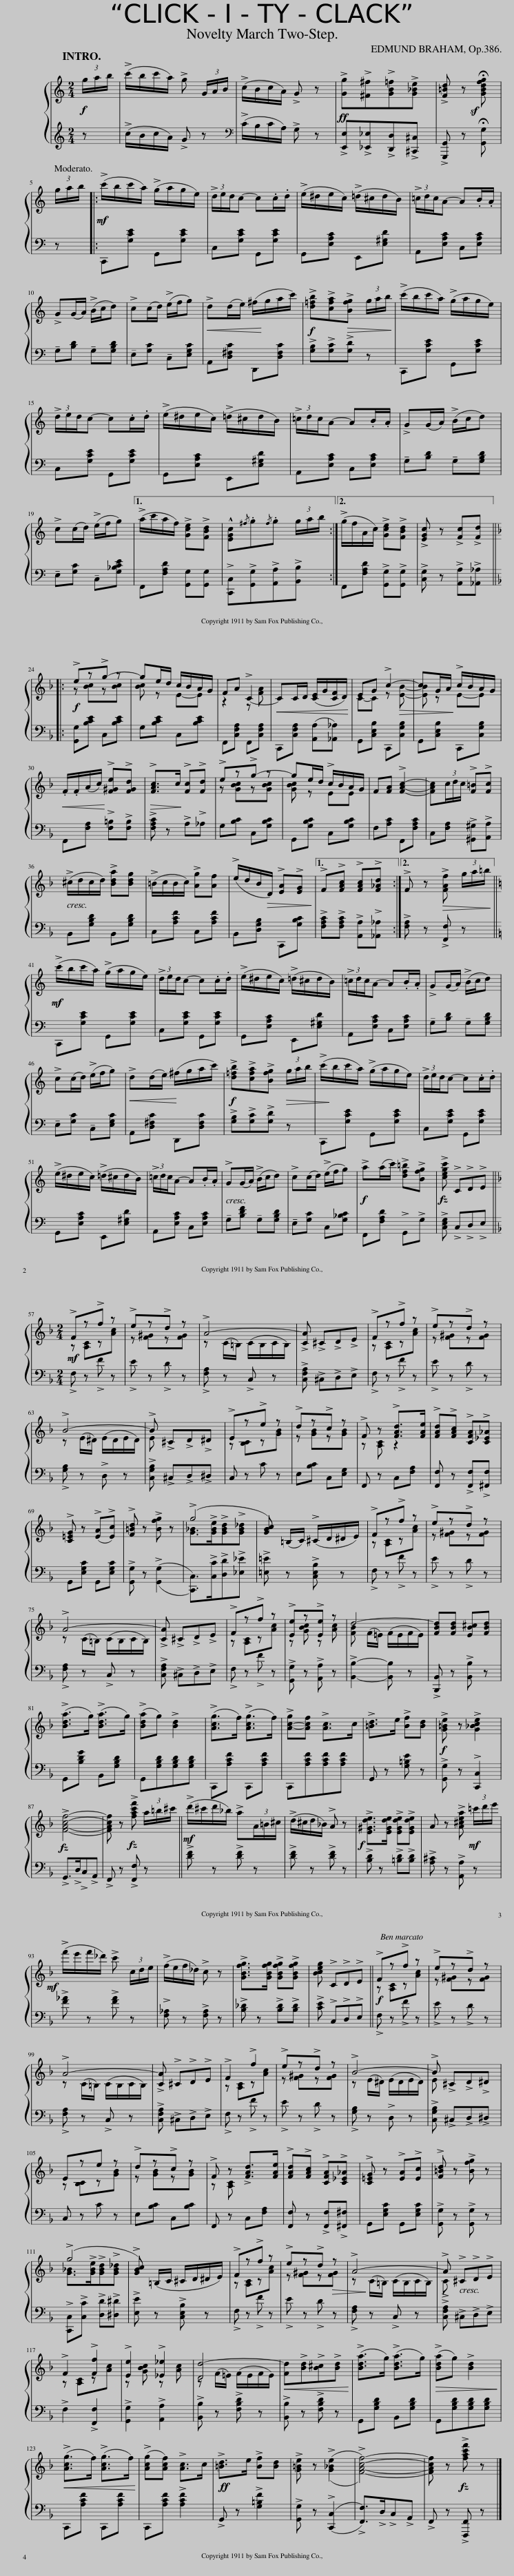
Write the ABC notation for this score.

X:1
%%score { ( 1 3 ) | 2 }
L:1/8
Q:1/4=95
M:2/4
I:linebreak $
K:C
V:1 treble
V:3 treble
V:2 treble
V:1
!f! (3g/a/b/ | (!>!c'/b/c'/a/) !>!g (3G/A/B/ | (!>!c/B/c/A/) !>!G z |!ff! !>![Gg]!>![^F^f]!>![GB=f]!>![G_Be] | !>![F=Bd] z !fermata![GBdfg] |$ %5
 (3g/a/b/ |:!mf! (!>!c'/b/c'/a/) (!>!g/a/g/e/) | (3!>!d/e/d/c- c.c/.d/ | (!>!e/^d/e/c/) (!>!=d/^c/d/B/) | (3!>!=c/d/c/A- A.B/.A/ |$ %10
 !>!G(G/A/) (!>!B/c/d) | !>!c(c/d/) (!>!e/f/g) |!<(! !>!d(d/e/) (^f/!<)!g/a/c'/) |!f! !>![d=fb]!>![cfa]!>(!!>![Bfg] (3g/a/b/!>)! | (!>!c'/b/c'/a/) (!>!g/a/g/e/) |$ %15
 (3!>!d/e/d/c- c.c/.d/ | (!>!e/^d/e/c/) (!>!=d/^c/d/B/) | (3!>!=c/d/c/A- A.B/.A/ | !>!G(G/A/) (!>!B/c/d) |$ !>!c(c/d/) (!>!e/f/g) |1 %20
 (!>!a/c'/a/f/) !>![Gce]!>![FBd] | !^![EGc]{/^f}.g{/f}.g (3g/a/b/ :|2 (!>!g/f/A/c/) !>![Gce]!>![FBd] | !>![EGc] z !>![Fc]!>![Fd] |:$[K:F]!f! !>!ez!>!g- z | %25
 ge/d/ c/B/A/G/ | FA !>!C2- |!<(! CC/D/ ([CE]/G/[CF]/D/)!<)! | EG !>!c2- | cG/A/ !>!c/B/A/G/ |$ %30
!<(! .F/.F/(A/c/)!<)! !>![F^Ge]!>![FGd] |!>(! !>![FAc]>c!>)! !>![Fc]!>![Fd] | !>!ez!>!g- z | ge/d/ !>!c/B/A/G/ | F[FA] !>![FAc]2- | %35
 [FAc](3c/d/c/ !>![F=B]!>![Fc] |$ (!>!^c/d/c/d/) !>![Bda][Bdg] | (!>!=B/c/B/c/) !>![Ag][Af] | (!>!e/d/B/!>(!D/) !>![EA]!>![EG]!>)! |1 !>!F!>![FAc] !>![FAc]!>![F_Ad] :|2 %40
 !>!F z!>(! !>![FAf] (3g/a/=b/!>)! ||$[K:C]!mf! (!>!c'/b/c'/a/) (!>!g/a/g/e/) | (3!>!d/e/d/c- c.c/.d/ | (!>!e/^d/e/c/) (!>!=d/^c/d/B/) | (3!>!=c/d/c/A- A.B/.A/ | %45
 !>!G(G/A/) (!>!B/c/d) |$ !>!c(c/d/) (!>!e/f/g) |!<(! !>!d(d/e/) (^f/!<)!g/a/c'/) |!f! !>![d=fb]!>![cfa]!>![Bfg]!>(! (3g/a/b/ | (!>!c'/!>)!b/c'/a/) (!>!g/a/g/e/) | %50
 (3!>!d/e/d/c- c.c/.d/ |$ (!>!e/^d/e/c/) (!>!=d/^c/d/B/) | (3!>!=c/d/c/A- A.B/.A/ | !>!G(G/A/) (!>!B/c/d) | !>!c(c/d/) (!>!e/f/g) | %55
!f! !>!a(a/c'/) !>![df=b]!>![Bfg] | !>![cegc'] !>!C!>!D!>!E ||$[K:F][M:2/4]!mf! !>!Fz!>!f z | !>!ez!>!d z | !>!A4- | %60
 !>![CA] !>!^C!>!D!>!E | !>!Fz!>!f z | !>!ez!>!d z |$ !>!B4- | !>!B !>!^C!>!D!>!^D | %65
 !>!Ez!>!e z | !>!dz!>!c z | !>!F z !>![FAd]>[FAe] | !>![FAd]!>![FAc] !>![CFA]!>![C_E_A] |$ !>![C=EG] z (!>![EA]!>![Ec]) | %70
 !>![F=Bd] z !>![Bfg] z | (!>!g4 | [GBc]) (=B,/C/) (!>!^C/D/^D/E/) | !>!Fz!>!f z | !>!ez!>!d z |$ %75
 !>!A4- | !>![CA] !>!^C!>!D!>!E | !>!Fz!>!f z | !>![Ee]z!>![Ee] z | d4- | %80
 [FBd][FBd] [EB^c][FBd] |$ (!>![Bda]>g) (!>![Bda]>g) | (!>![Bda]g) !>![Bd]2 | (!>![Acg]>f) (!>![Acg]>f) | !>![A-c-g][Acf] !>![Ac]>c | %85
 !>![=Bd]>e !>![Bf][Bd] |!f! !>![G=Be] z !>![G_Bce]2 |$ !>![FAcf]4- | [FAcf] z !>![fac'f'] (3a/=b/^c'/ ||!mf! (!>!d'/^c'/d'/_b/) !>!a(3A/=B/^c/ | %90
 (!>!d/^c/d/_B/) !>!A z |!f! !>![E^Gde]>[EGde] !>![EGde]!>![EGde] | A z !>![A^cea]!mf! (3=c'/d'/e'/ |$!mf! (!>!f'/e'/f'/_d'/) !>!c' (3c/d/e/ | (!>!f/e/f/_d/) !>!c z | %95
 !>![GBfg]>[GBfg] !>![GBfg]!>![GBfg] | [Bceg] !>!C!>!D!>!E ||!f! !>!Fz!>!f z | !>!ez!>!d z |$ !>!A4- | %100
 !>![CA] !>!^C!>!D!>!E | !>!F2 !>!f2 | !>!ez!>!d z | !>!B4- | !>!B !>!^C!>!D!>!^D |$ %105
 Eze z | !>!dz!>!c z | !>!F z !>![FAd]>[FAe] | !>![FAd]!>![FAc] !>![CFA]!>![C_E_A] | !>![C=EG] z !>![EA]!>![Ec] | %110
 !>![F=Bd] z !>![Bfg] z |$ (!>!g4 | !>![GBc]) (=B,/C/ ^C/D/^D/E/) | !>!Fz!>!f z | !>!ez!>!d!>(! z | %115
 !>!A4-!>)! | !>!A !>!^C!>!D!>!E |$ !>!F2 !>![Ff]2 | !>![Ee]2 !>![_E_e]2 | [Dd-]4 | %120
!<(! [Fd]!>![Bd]!>![B^c]!>![Bd]!<)! | (!>![Bda]>g) (!>![Bda]>g) |!>(! (!>![Bda]g) !>![Bd]2!>)! |$!<(! (!>![Acg]>f) (!>![Acg]>f)!<)! | (!>![Acg][Acf]) !>![Ac]>c | %125
!ff! !>![=Bd]>e !>![Bf][Bd] | !>![G=Be] z ((!>![G_Be]2 | !>![FAcf]4-)) | [FAcf] z !>![fac'f'] z |] %129
V:2
 z | (!>!c/B/c/A/) !>!G z |[K:bass] (!>!C/B,/C/A,/) !>!G, z | !>![E,,E,]!>![_E,,_E,]!>![D,,D,]!>![^C,,^C,] | !>![G,,,G,,] z !fermata![G,,G,] |$ %5
 z |: C,,[G,CE] G,,[G,CE] | C,[G,CE] G,,[G,CE] | G,,[E,A,C] E,,[E,^G,D] | A,,[E,A,C] C,[E,A,C] |$ %10
 !tenuto!G,[B,D] !tenuto!G,[G,B,D] | !tenuto!E,[G,C] !tenuto!C,[E,G,C] | A,,[D,^F,C] D,,[D,F,C] | !>![G,B,]!>![G,C]!>![G,D] z | C,,[G,CE] G,,[G,CE] |$ %15
 C,[G,CE] G,,[G,CE] | G,,[E,A,C] E,,[E,^G,D] | A,,[E,A,C] C,[E,A,C] | !tenuto!G,[B,D] !tenuto!G,[G,B,D] |$ !tenuto!E,[G,C] !tenuto!C,[G,_B,CE] |1 %20
 F,,[F,A,D] [G,,G,][G,,G,] | !>![C,,C,]!>![G,,G,]!>![A,,A,]!>![B,,B,] :|2 F,,[F,A,D] !>![G,,G,]!>![G,,G,] | !>![C,G,] z !>![A,,A,]!>![_A,,_A,] |:$[K:F] [G,,G,][B,CE] C,[B,CE] | %25
 G,[B,CE] C,[B,CE] | F,,[C,F,A,] F,,[C,F,A,] | C,,[C,F,A,] ([A,,A,][_A,,_A,]) | G,,[C,E,B,] C,,[C,G,B,] | G,,[C,E,B,] C,,[C,G,B,] |$ %30
 F,,[F,A,] !>![F,=B,]!>![F,B,] | !>![F,A,C] z !>!A,!>!_A, | G,[B,C] C,[G,B,C] | G,,[G,B,C] C,[G,B,C] | F,[A,C] F,,[F,A,C] | %35
 C,[F,A,] !>![^G,,^G,]!>![A,,A,] |$ B,,[G,B,D] B,,[G,B,D] | C,[A,CF] C,[A,CF] | B,,[D,G,B,] C,,[G,B,C] |1 !>![F,A,C]!>![F,A,C] !>![A,,A,]!>![_A,,_A,] :|2 %40
 !>![F,A,] z !>![F,,F,] z ||$[K:C] C,,[G,CE] G,,[G,CE] | C,[G,CE] G,,[G,CE] | G,,[E,A,C] E,,[E,^G,D] | A,,[E,A,C] C,[E,A,C] | %45
 !tenuto!G,[B,D] !tenuto!G,[G,B,D] |$ !tenuto!E,[G,C] !tenuto!C,[E,G,C] | A,,[D,^F,C] D,,[D,F,C] | !>![G,B,]!>![G,C]!>![G,D] z | C,,[G,CE] G,,[G,CE] | %50
 C,[G,CE] G,,[G,CE] |$ G,,[E,A,C] E,,[E,^G,D] | A,,[E,A,C] C,[E,A,C] | !tenuto!G,[B,DF] !tenuto!G,[G,B,D] | !tenuto!E,[G,C] C,[G,_B,C] | %55
 F,,[F,A,D] !>!G,,!>!G, | !>![C,E,G,] !>!C,!>!D,!>!E, ||$[K:F][M:2/4] !>!F, z !>!F z | !>!E z !>!D z | !>![F,A,] z !>!C, z | %60
 !>![C,F,A,] !>!^C,!>!D,!>!E, | !>!F, z !>!F z | !>!E z !>!D z |$ !>![G,B,] z !>!D, z | !>![C,G,B,] !>!^C,!>!D,!>!^D, | %65
 C, z C z | E,[B,C] C,[E,G,] | F,, z C,[F,A,] | [F,,F,] z !>![F,,F,]!>![^F,,F,] |$ G,,[E,G,C] G,,[E,G,C] | %70
 !>![G,,G,] z ((!>![G,,G,]2 | [C,,C,]>))!>![C,C]!>![D,D]!>![_E,_E] | !>![=E,=E] z !>![C,E,B,] z | !>!F, z !>!F z | !>!E z !>!D z |$ %75
 !>![F,A,] z !>!C, z | !>![C,F,A,] !>!^C,!>!D,!>!E, | !>!F, z !>!F z | !>![G,,G,] z !>![A,,A,] z | !>![B,,B,]2- [B,,B,] z | %80
 !>![B,,,B,,] z !>![B,,B,] z |$ G,,[B,DG] B,,[G,B,D] | G,,[G,B,D][G,B,D][G,B,D] | C,,[A,CF] C,,[A,CF] | C,,[A,CF][A,CF][A,CF] | %85
 G,, z [G,=B,E] z | !>![G,,G,] z !>![C,,C,]2 |$ !>!G,,>!>!D,!>!C,!>!A,, | !>!F,, z !>![F,,F,] z || !>![DF] z !>![DF] z | %90
 !>![DF] z !>![DF] z | !>![B,D] z !>![=B,D]!>![B,D] | !>![A,^C] z !>![A,,A,] z |$ !>![F_A] z !>![FA] z | !>![F,_A,] z !>![F,A,] z | %95
 !>![B,_D] z !>![B,D]!>![B,D] | !>![CE] !>!C,!>!D,!>!E, || !>!F, z !>!F z | !>!E z !>!D z |$ !>![F,A,] z !>!C, z | %100
 !>![C,F,A,] !>!^C,!>!D,!>!E, | !>!F, z !>!F z | !>!E z !>!D z | !>![G,B,] z !>!D, z | !>![C,G,B,] !>!^C,!>!D,!>!^D, |$ %105
 C, z C z | E,[B,C] C,[B,C] | F,, z C,[F,A,] | [F,,F,] z !>![F,,F,]!>![^F,,^F,] | G,,[E,G,C] G,,[E,G,C] | %110
 !>![G,,G,] z !>![G,,G,] z |$ !>![C,,C,]!>![C,C] !>![D,D]!>![^D,^D] | !>![E,E] z !>![C,E,B,] z | !>!F, z !>!F z | !>!E z !>!D z | %115
 !>![F,A,] z !>!C, z | !>![C,F,A,] !>!^C,!>!D,!>!E, |$ !>!F,2 !>![F,,F,]2 | !>![G,,G,]2 !>![A,,A,]2 | !>![B,,B,] z !>![F,B,D] z | %120
 !>![B,,B,] z !>![F,B,D] z | G,,[G,B,D] B,,[G,B,D] | G,,[G,B,D][G,B,D][G,B,D] |$ C,,[A,CF] C,,[A,CF] | C,,[A,CF] !>![A,CF]2 | %125
 !>!G,, z !>![G,=B,F]2 | !>![G,,G,] z ((!>![C,,C,]2 | !>![F,,F,]>))!>!D,!>!C,!>!A,, | !>!F,, z !>![F,,,F,,] z |] %129
V:3
 x | x4 | x4 | x4 | x3 |$ %5
 x |: x4 | x4 | x4 | x4 |$ %10
 x4 | x4 | x4 | x4 | x4 |$ %15
 x4 | x4 | x4 | x4 |$ x4 |1 %20
 x4 | x4 :|2 x4 | x4 |:$[K:F] z [Bc]z[Bc] | %25
 [Bc] z E-E | z2 z [FA] | x4 | C-C z!>(! [EB]- | [EB] z!>)! E-E |$ %30
 x4 | x4 | z [GBc]z[GBc] | [GBc] z EE | x4 | %35
 x4 |$ x4 | x4 | x4 |1 x4 :|2 %40
 x4 ||$[K:C] x4 | x4 | x4 | x4 | %45
 x4 |$ x4 | x4 | x4 | x4 | %50
 x4 |$ x4 | x4 | x4 | x4 | %55
 x4 | x4 ||$[K:F][M:2/4] z [A,C]z[Ac] | z [F^G]z[FG] | z (C/=B,/) (C/B,/C/B,/) | %60
 x4 | z [A,C]z[Ac] | z [F^G]z[FG] |$ z (E/^D/) (E/D/E/D/) | E x3 | %65
 z [B,C]z[GB] | z [GB]z[GB] | z [A,C] z2 | x4 |$ x4 | %70
 x4 | [G_B]>!>![GBe]!>![GBd]!>![GB_d] | x4 | z [A,C]z[Ac] | z [F^G]z[FG] |$ %75
 z (C/=B,/) (C/B,/C/B,/) | x4 | z [A,C]z[Ac] | z [GBc] z [Ac] | [FB] (F/=E/) (F/E/F/E/) | %80
 x4 |$ x4 | x4 | x4 | x4 | %85
 x4 | x4 |$ x4 | x4 || x4 | %90
 x4 | x4 | x4 |$ x4 | x4 | %95
 x4 | x4 || z [A,C]z[Ac] | z [F^G]z[FG] |$ z (C/=B,/) (C/B,/C/B,/) | %100
 x4 | z [A,C]z[Ac] | z [F^G]z[FG] | z (E/^D/) (E/D/E/D/) | E x3 |$ %105
 z [B,C]z[GB] | z [GB]z[GB] | z [A,C] x2 | x4 | x4 | %110
 x4 |$ [G_B]>!>![GBe]!>![GBd]!>![GB_d] | x4 | z [A,C]z[Ac] | z [F^G]z[FG] | %115
 z (C/=B,/) (C/B,/C/B,/) | !>!C x3 |$ z [A,C]z[Ac] | z [GBc] z [Ac] | z (F/=E/) (F/E/F/E/) | %120
 x4 | x4 | x4 |$ x4 | x4 | %125
 x4 | x4 | x4 | x4 |] %129
